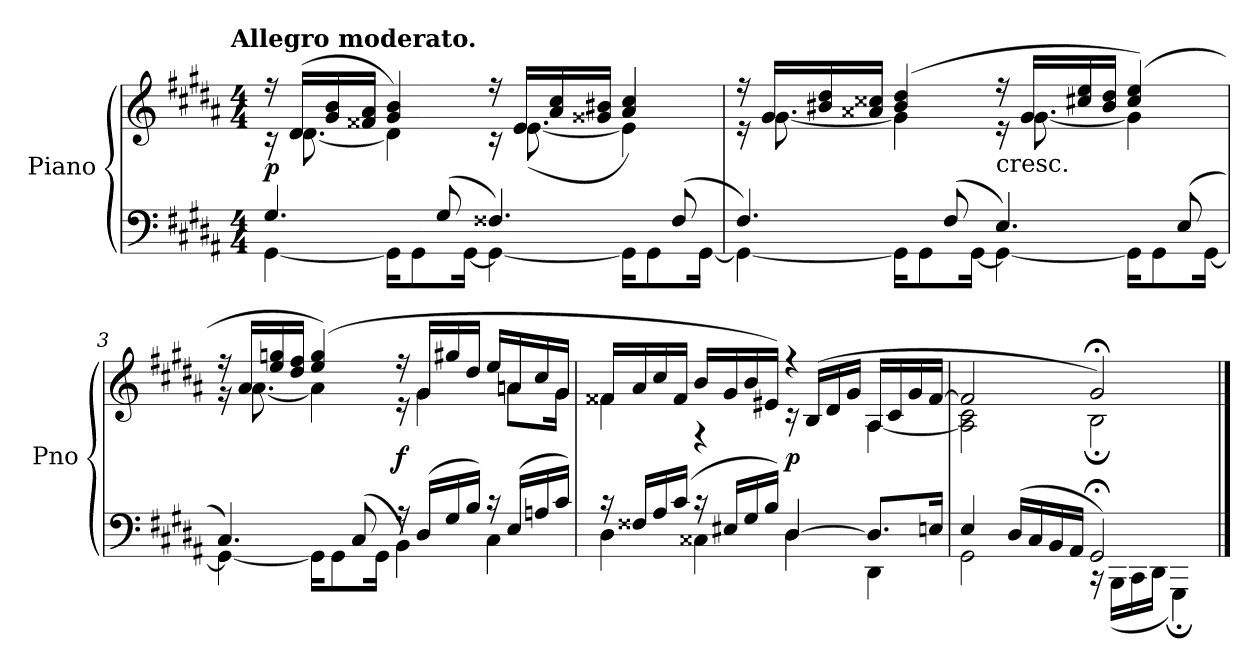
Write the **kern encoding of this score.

**kern	**kern	**dynam
*part1	*part1	*part1
*staff2	*staff1	*staff1/2
*I"Piano	*	*
*I'Pno	*	*
*clefF4	*clefG2	*
*k[f#c#g#d#a#]	*k[f#c#g#d#a#]	*
*g#:	*g#:	*
!!LO:TX:omd:t=Allegro moderato.
*M4/4	*M4/4	*
*MM100	*MM100	*
=1	=1	=1
*^	*^	*
4.G#/	[4GG#\	16r	16r	p
.	.	(16d#/LL	[8.d#\	.
.	.	16g#/ 16b/	.	.
.	.	16f##X/ 16a#/JJ	.	.
.	16GG#\KL]	4g#/ 4b/)	4d#\]	.
.	8GG#\	.	.	.
(8G#/	.	.	.	.
.	[16GG#\Jk	.	.	.
4.F##X/)	4GG#\_	16r	16r	.
.	.	16e/LL	([8.e\	.
.	.	16a#/ 16cc#/	.	.
.	.	16g##X/ 16b#X/JJ	.	.
.	16GG#\KL]	4a#/ 4cc#/)	4e\]	.
.	8GG#\	.	.	.
(8F##/	.	.	.	.
.	[16GG#\Jk	.	.	.
=2	=2	=2	=2	=2
4.F#/)	4GG#\_	16r	16r	.
.	.	16g#/LL	[8.g#\	.
.	.	16b#X/ 16dd#/	.	.
.	.	16a##X/ 16cc##X/JJ	.	.
.	16GG#\KL]	(4b#/ 4dd#/	4g#\]	.
.	8GG#\	.	.	.
(8F#/	.	.	.	.
.	[16GG#\Jk	.	.	.
!	!	!LO:TX:c:t=cresc.	!	!
4.E/)	4GG#\_	16r	16r	.
.	.	16g#/LL	[8.g#\	.
.	.	16cc#X/ 16ee/	.	.
.	.	16b#/ 16dd#/JJ	.	.
.	16GG#\KL]	(4cc#/ 4ee/)	4g#\]	.
.	8GG#\	.	.	.
(8E/	.	.	.	.
.	[16GG#\Jk	.	.	.
=3	=3	=3	=3	=3
4.C#/)	4GG#\_	16r	16r	.
.	.	16a#/LL	[8.a#\	.
.	.	16ee/ 16ggn/	.	.
.	.	16dd#/ 16ff#/JJ	.	.
.	16GG#\KL]	(4ee/ 4gg/)	4a#\]	.
.	8GG#\	.	.	.
(8C#/	.	.	.	.
.	16GG#\Jk	.	.	.
16r	4BB\)	16r	16r	f
(16D#/LL	.	16g#/LL	4g#\	.
16G#/	.	16gg#X/	.	.
16B/JJ)	.	16dd#/JJ	.	.
16r	4C#\	16ee/LL	.	.
(16E/LL	.	16an/	8an\L	.
16An/	.	16cc#/	.	.
16c#/JJ)	.	16g#/JJ	16g#\Jk	.
=4	=4	=4	=4	=4
16r	4D#\	16f##X/LL	4f##X\	.
16F##X/LL	.	16a#/	.	.
16A#/	.	16cc#/	.	.
(16c#/JJ	.	16f##/JJ	.	.
16r	4C##X\	16b/LL	4r	.
16E#X/LL	.	16g#/	.	.
16G#/	.	16b/	.	.
16B/JJ)	.	16e#X/JJ)	.	.
[4D#/	4D#\	4r	16r	p
.	.	.	(16B/LL	.
.	.	.	16d#/	.
.	.	.	16g#/JJ	.
8.D#/L]	4DD#\	16A#/LL	[4A#\	.
.	.	16c#/	.	.
.	.	16g#/	.	.
16En/Jk	.	[16f##/JJ	.	.
=5	=5	=5	=5	=5
4E/	2GG#\	2f##/]	2A#]\ 2c#\	.
(16D#/LL	.	.	.	.
16C#/	.	.	.	.
16BB/	.	.	.	.
16AA#/JJ	.	.	.	.
2GG#;</)	16r	2g#;</)	2B;<\	.
.	(16BBB\LL	.	.	.
.	16CC#\	.	.	.
.	16DD#\JJ	.	.	.
.	4GGG#;<\)	.	.	.
*v	*v	*	*	*
*	*v	*v	*
==	==	==
*-	*-	*-
